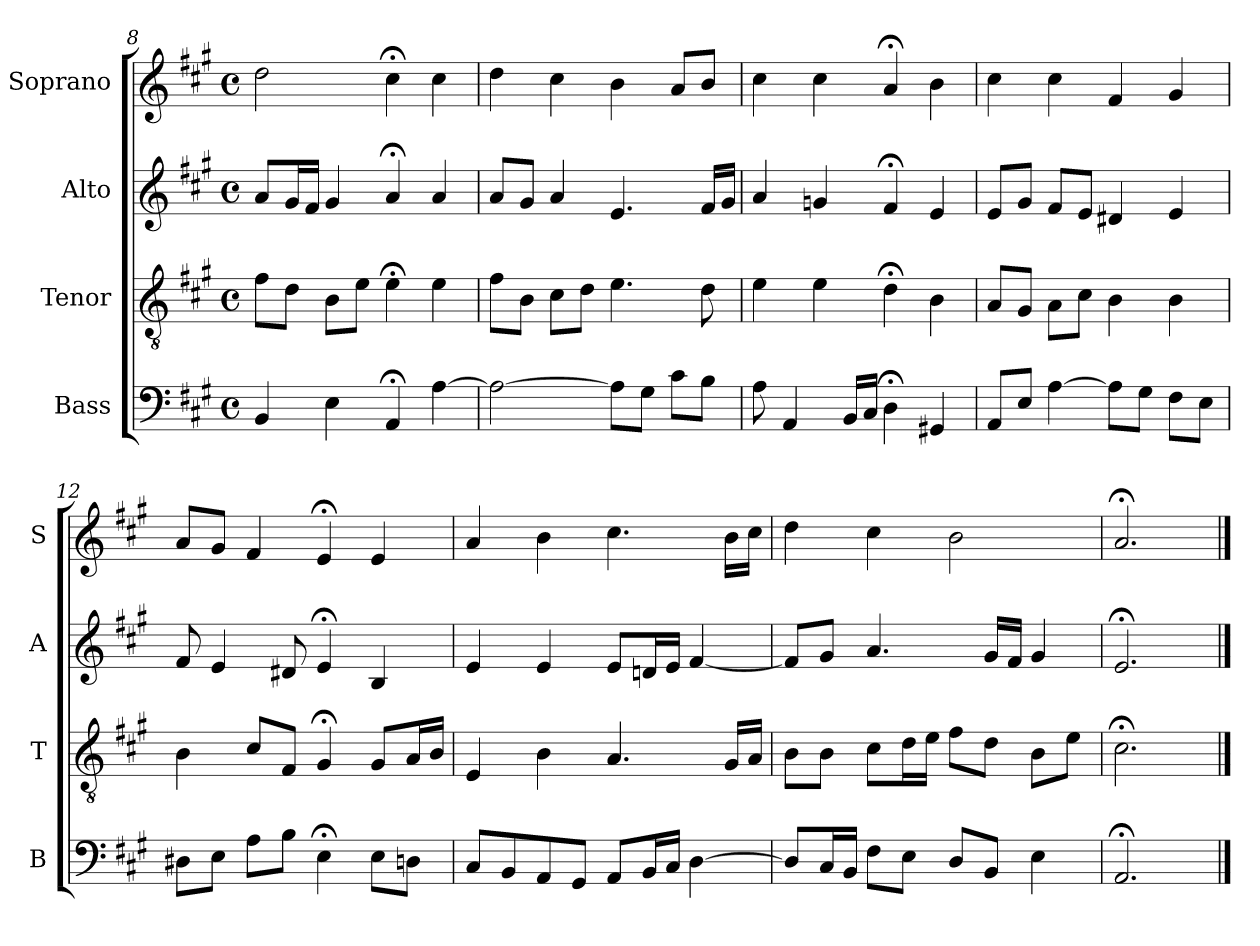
**kern	**kern	**kern	**kern
*part4	*part3	*part2	*part1
*staff4	*staff3	*staff2	*staff1
*I"Bass	*I"Tenor	*I"Alto	*I"Soprano
*I'B	*I'T	*I'A	*I'S
*clefF4	*clefGv2	*clefG2	*clefG2
*k[f#c#g#]	*k[f#c#g#]	*k[f#c#g#]	*k[f#c#g#]
*A:	*A:	*A:	*A:
*M4/4	*M4/4	*M4/4	*M4/4
*met(c)	*met(c)	*met(c)	*met(c)
=8	=8	=8	=8
4BB	8f#L	8aL	2dd
.	8dJ	16g#L	.
.	.	16f#JJ	.
4E	8BL	4g#	.
.	8eJ	.	.
4AA;<	4e;<	4a;<	4cc#;<
[4A	4e	4a	4cc#
=9	=9	=9	=9
2A_	8f#L	8aL	4dd
.	8BJ	8g#J	.
.	8c#L	4a	4cc#
.	8dJ	.	.
8AL]	4.e	4.e	4b
8G#J	.	.	.
8c#L	.	.	8aL
8BJ	8d	16f#LL	8bJ
.	.	16g#JJ	.
=10	=10	=10	=10
8A	4e	4a	4cc#
4AA	.	.	.
.	4e	4gn	4cc#
16BBLL	.	.	.
16C#JJ	.	.	.
4D;<	4d;<	4f#;<	4a;<
4GG#X	4B	4e	4b
=11	=11	=11	=11
8AAL	8AL	8eL	4cc#
8EJ	8G#J	8g#J	.
[4A	8AL	8f#L	4cc#
.	8c#J	8eJ	.
8AL]	4B	4d#X	4f#
8G#J	.	.	.
8F#L	4B	4e	4g#
8EJ	.	.	.
=12	=12	=12	=12
8D#XL	4B	8f#	8aL
8EJ	.	4e	8g#J
8AL	8c#L	.	4f#
8BJ	8F#J	8d#X	.
4E;<	4G#;<	4e;<	4e;<
8EL	8G#L	4B	4e
8DnJ	16AL	.	.
.	16BJJ	.	.
=13	=13	=13	=13
8C#L	4E	4e	4a
8BB	.	.	.
8AA	4B	4e	4b
8GG#J	.	.	.
8AAL	4.A	8eL	4.cc#
16BBL	.	16dnL	.
16C#JJ	.	16eJJ	.
[4D	.	[4f#	.
.	16G#LL	.	16bLL
.	16AJJ	.	16cc#JJ
=14	=14	=14	=14
8DL]	8BL	8f#L]	4dd
16C#L	8BJ	8g#J	.
16BBJJ	.	.	.
8F#L	8c#L	4.a	4cc#
8EJ	16dL	.	.
.	16eJJ	.	.
8DL	8f#L	.	2b
8BBJ	8dJ	16g#LL	.
.	.	16f#JJ	.
4E	8BL	4g#	.
.	8eJ	.	.
=15	=15	=15	=15
2.AA;<	2.c#;<	2.e;<	2.a;<
==	==	==	==
*-	*-	*-	*-
